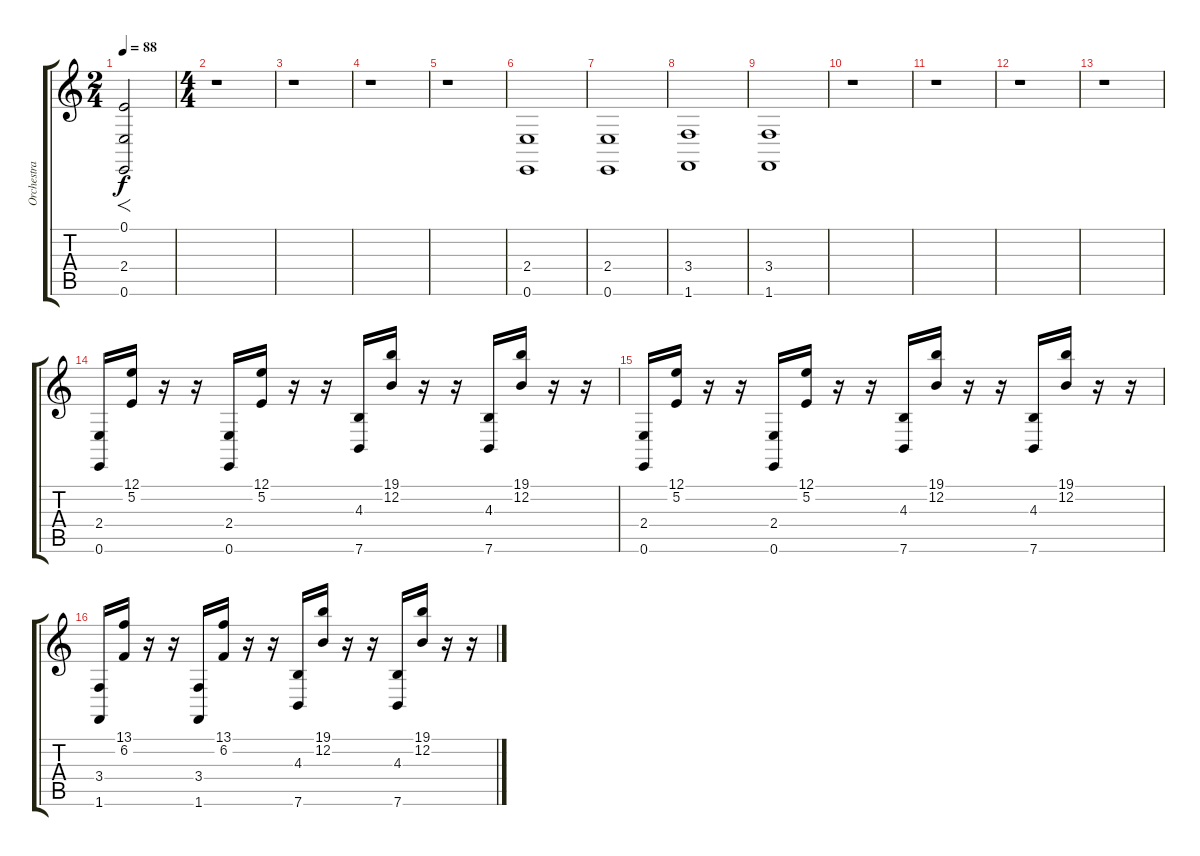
\track ("Orchestra" "Orchestra") {instrument stringensemble1}
\staff {score tabs}
\tuning (E4 B3 G3 D3 A2 E2) {hide}
\ts (2 4)
\tempo 88
\clef g2
\ks c
(0.1 2.4 0.6).2{f dy f instrument stringensemble1} |
\ts (4 4)
r.1 |
r.1 |
r.1 |
r.1 |
(2.4 0.6).1 |
(2.4 0.6).1 |
(3.4 1.6).1 |
(3.4 1.6).1 |
r.1 |
r.1 |
r.1 |
r.1 |
(2.4 0.6).16 (12.1 5.2).16 r.16 r.16 (2.4 0.6).16 (12.1 5.2).16 r.16 r.16 (4.3 7.6).16 (19.1 12.2).16 r.16 r.16 (4.3 7.6).16 (19.1 12.2).16 r.16 r.16 |
(2.4 0.6).16 (12.1 5.2).16 r.16 r.16 (2.4 0.6).16 (12.1 5.2).16 r.16 r.16 (4.3 7.6).16 (19.1 12.2).16 r.16 r.16 (4.3 7.6).16 (19.1 12.2).16 r.16 r.16 |
(3.4 1.6).16 (13.1 6.2).16 r.16 r.16 (3.4 1.6).16 (13.1 6.2).16 r.16 r.16 (4.3 7.6).16 (19.1 12.2).16 r.16 r.16 (4.3 7.6).16 (19.1 12.2).16 r.16 r.16
